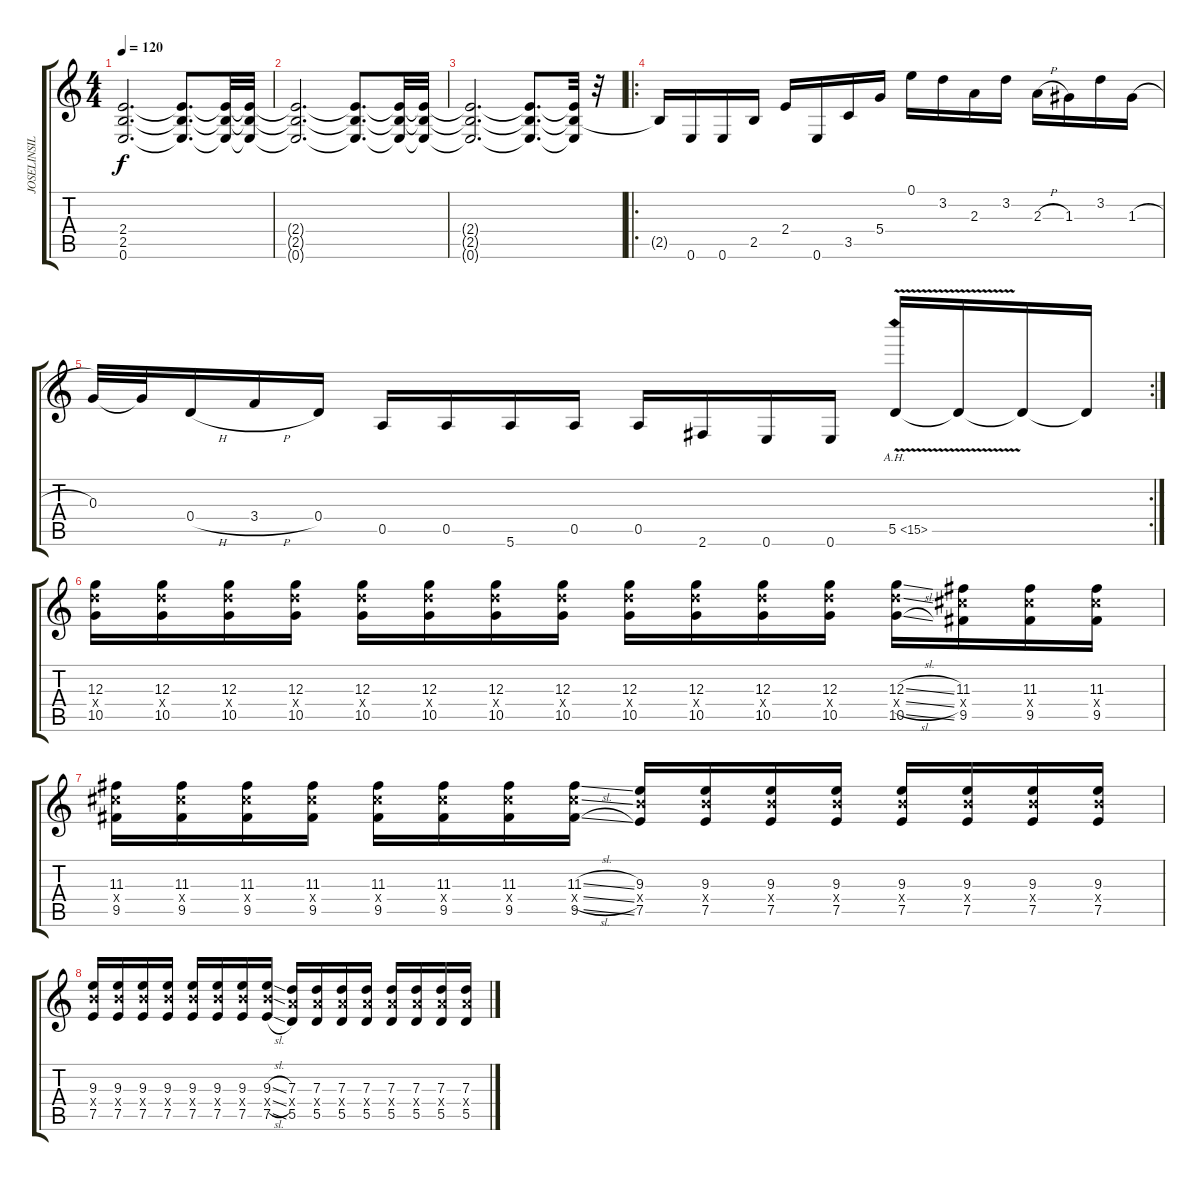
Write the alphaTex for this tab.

\track ("JOSELINSILLO" "JOSELINSIL") {instrument distortionguitar}
\staff {score tabs}
\tuning (E4 B3 G3 D3 A2 E2) {hide}
\ts (4 4)
\tempo 120
\clef g2
\ks c
(2.4{t} 2.5{t} 0.6{t}).2{d dy f} (2.4{t} 2.5{t} 0.6{t}).8{d} (2.4{t} 2.5{t} 0.6{t}).32 (2.4{t} 2.5{t} 0.6{t}).32 |
(2.4{t} 2.5{t} 0.6{t}).2{d} (2.4{t} 2.5{t} 0.6{t}).8{d} (2.4{t} 2.5{t} 0.6{t}).32 (2.4{t} 2.5{t} 0.6{t}).32 |
(2.4{t} 2.5{t} 0.6{t}).2{d} (2.4{t} 2.5{t} 0.6{t}).8{d} (2.4{t} 2.5{t} 0.6{t}).32 r.32 |
\ro
2.5{t}.16 0.6.16 0.6.16 2.5.16 2.4.16 0.6.16 3.5.16 5.4.16 0.1.16 3.2.16 2.3.16 3.2.16 2.3{h}.16 1.3.16 3.2.16 1.3{h}.16 |
\rc 2
0.3.32 0.3{t}.32 0.4{h}.16 3.4{h}.16 0.4.16 0.5.16 0.5.16 5.6.16 0.5.16 0.5.16 2.6.16 0.6.16 0.6.16 5.5{ah 10 v}.16 5.5{t}.16 5.5{t}.16 5.5{t}.16 |
(12.3 12.4{x} 10.5).16 (12.3 12.4{x} 10.5).16 (12.3 12.4{x} 10.5).16 (12.3 12.4{x} 10.5).16 (12.3 12.4{x} 10.5).16 (12.3 12.4{x} 10.5).16 (12.3 12.4{x} 10.5).16 (12.3 12.4{x} 10.5).16 (12.3 12.4{x} 10.5).16 (12.3 12.4{x} 10.5).16 (12.3 12.4{x} 10.5).16 (12.3 12.4{x} 10.5).16 (12.3{sl} 12.4{sl x} 10.5{sl}).16 (11.3 11.4{x} 9.5).16 (11.3 11.4{x} 9.5).16 (11.3 11.4{x} 9.5).16 |
(11.3 11.4{x} 9.5).16 (11.3 11.4{x} 9.5).16 (11.3 11.4{x} 9.5).16 (11.3 11.4{x} 9.5).16 (11.3 11.4{x} 9.5).16 (11.3 11.4{x} 9.5).16 (11.3 11.4{x} 9.5).16 (11.3{sl} 11.4{sl x} 9.5{sl}).16 (9.3 9.4{x} 7.5).16 (9.3 9.4{x} 7.5).16 (9.3 9.4{x} 7.5).16 (9.3 9.4{x} 7.5).16 (9.3 9.4{x} 7.5).16 (9.3 9.4{x} 7.5).16 (9.3 9.4{x} 7.5).16 (9.3 9.4{x} 7.5).16 |
(9.3 9.4{x} 7.5).16 (9.3 9.4{x} 7.5).16 (9.3 9.4{x} 7.5).16 (9.3 9.4{x} 7.5).16 (9.3 9.4{x} 7.5).16 (9.3 9.4{x} 7.5).16 (9.3 9.4{x} 7.5).16 (9.3{sl} 9.4{sl x} 7.5{sl}).16 (7.3 7.4{x} 5.5).16 (7.3 7.4{x} 5.5).16 (7.3 7.4{x} 5.5).16 (7.3 7.4{x} 5.5).16 (7.3 7.4{x} 5.5).16 (7.3 7.4{x} 5.5).16 (7.3 7.4{x} 5.5).16 (7.3 7.4{x} 5.5).16
